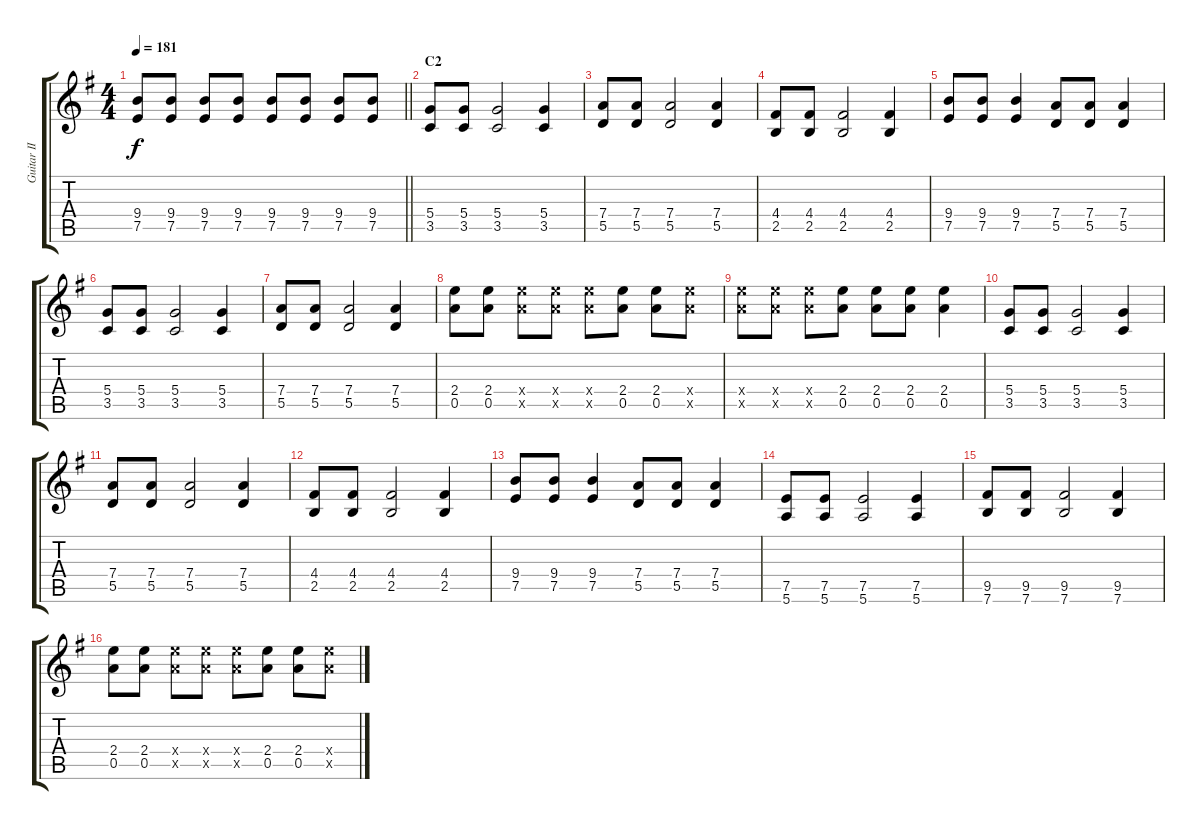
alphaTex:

\track ("Guitar II" "Guitar II") {instrument distortionguitar}
\staff {score tabs}
\tuning (E4 B3 G3 D3 A2 E2) {hide}
\ts (4 4)
\tempo 181
\clef g2
\barLineRight lightlight
\ks g
(9.4 7.5).8{dy f} (9.4 7.5).8 (9.4 7.5).8 (9.4 7.5).8 (9.4 7.5).8 (9.4 7.5).8 (9.4 7.5).8 (9.4 7.5).8 |
\section ("" "C2")
(5.4 3.5).8 (5.4 3.5).8 (5.4 3.5).2 (5.4 3.5).4 |
(7.4 5.5).8 (7.4 5.5).8 (7.4 5.5).2 (7.4 5.5).4 |
(4.4 2.5).8 (4.4 2.5).8 (4.4 2.5).2 (4.4 2.5).4 |
(9.4 7.5).8 (9.4 7.5).8 (9.4 7.5).4 (7.4 5.5).8 (7.4 5.5).8 (7.4 5.5).4 |
(5.4 3.5).8 (5.4 3.5).8 (5.4 3.5).2 (5.4 3.5).4 |
(7.4 5.5).8 (7.4 5.5).8 (7.4 5.5).2 (7.4 5.5).4 |
(2.4 0.5).8{ot 8vb} (2.4 0.5).8{ot 8vb} (2.4{x} 0.5{x}).8{ot 8vb} (2.4{x} 0.5{x}).8{ot 8vb} (2.4{x} 0.5{x}).8{ot 8vb} (2.4 0.5).8{ot 8vb} (2.4 0.5).8{ot 8vb} (2.4{x} 0.5{x}).8{ot 8vb} |
(2.4{x} 0.5{x}).8{ot 8vb} (2.4{x} 0.5{x}).8{ot 8vb} (2.4{x} 0.5{x}).8{ot 8vb} (2.4 0.5).8{ot 8vb} (2.4 0.5).8{ot 8vb} (2.4 0.5).8{ot 8vb} (2.4 0.5).4{ot 8vb} |
(5.4 3.5).8 (5.4 3.5).8 (5.4 3.5).2 (5.4 3.5).4 |
(7.4 5.5).8 (7.4 5.5).8 (7.4 5.5).2 (7.4 5.5).4 |
(4.4 2.5).8 (4.4 2.5).8 (4.4 2.5).2 (4.4 2.5).4 |
(9.4 7.5).8 (9.4 7.5).8 (9.4 7.5).4 (7.4 5.5).8 (7.4 5.5).8 (7.4 5.5).4 |
(7.5 5.6).8 (7.5 5.6).8 (7.5 5.6).2 (7.5 5.6).4 |
(9.5 7.6).8 (9.5 7.6).8 (9.5 7.6).2 (9.5 7.6).4 |
(2.4 0.5).8{ot 8vb} (2.4 0.5).8{ot 8vb} (2.4{x} 0.5{x}).8{ot 8vb} (2.4{x} 0.5{x}).8{ot 8vb} (2.4{x} 0.5{x}).8{ot 8vb} (2.4 0.5).8{ot 8vb} (2.4 0.5).8{ot 8vb} (2.4{x} 0.5{x}).8{ot 8vb}
